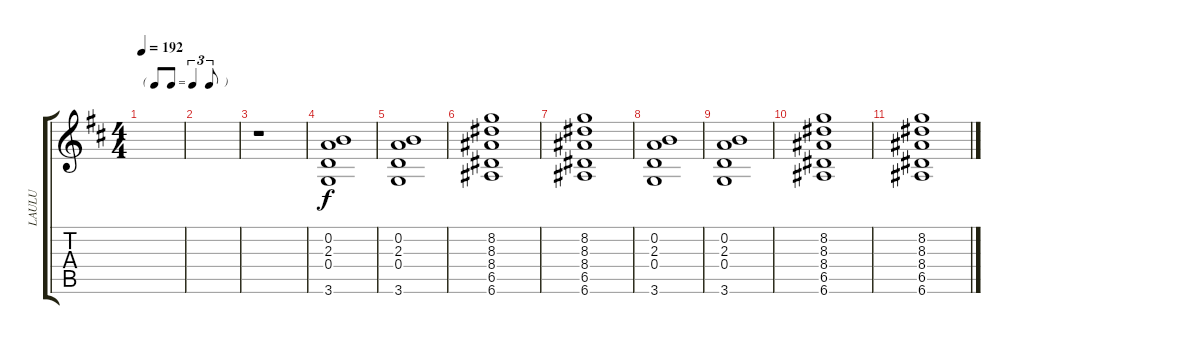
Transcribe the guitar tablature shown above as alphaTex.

\track ("LAULU" "LAULU") {instrument electricguitarjazz}
\staff {score tabs}
\tuning (E4 B3 G3 D3 A2 E2) {hide}
\ts (4 4)
\tf triplet8th
\tempo 192
\clef g2
\ks d
|
|
r.1 |
(0.2 2.3 0.4 3.6).1 |
(0.2 2.3 0.4 3.6).1 |
(8.2 8.3 8.4 6.5 6.6).1 |
(8.2 8.3 8.4 6.5 6.6).1 |
(0.2 2.3 0.4 3.6).1 |
(0.2 2.3 0.4 3.6).1 |
(8.2 8.3 8.4 6.5 6.6).1 |
(8.2 8.3 8.4 6.5 6.6).1
